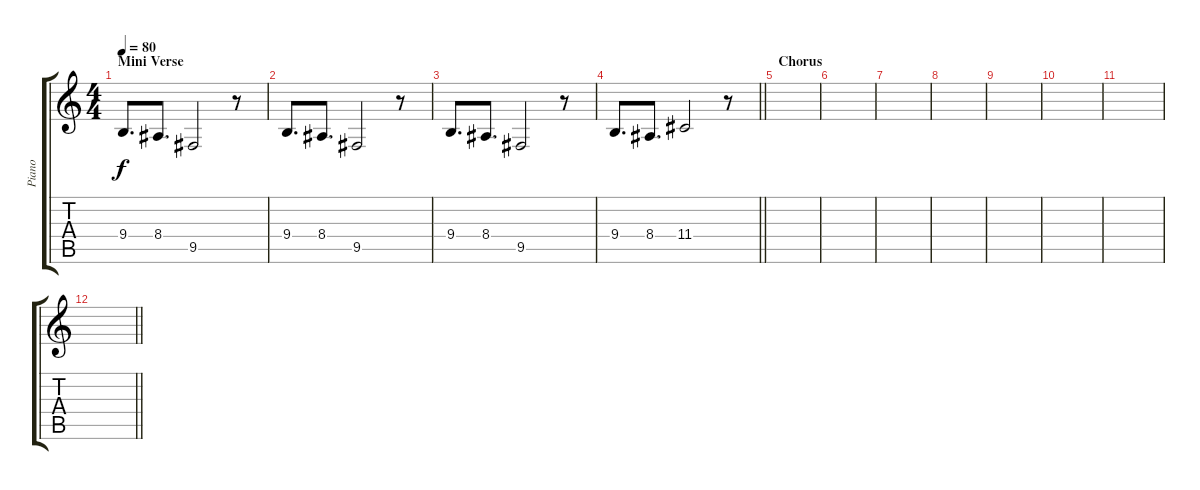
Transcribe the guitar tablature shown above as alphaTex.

\track ("Piano" "Piano") {instrument electricgrandpiano}
\staff {score tabs}
\tuning (E4 B3 G3 D3 A2 E2) {hide}
\ts (4 4)
\section ("" "Mini Verse")
\tempo 80
\clef g2
\ks c
9.4.8{d dy f} 8.4.8{d} 9.5.2 r.8 |
9.4.8{d} 8.4.8{d} 9.5.2 r.8 |
9.4.8{d} 8.4.8{d} 9.5.2 r.8 |
\barLineRight lightlight
9.4.8{d} 8.4.8{d} 11.4.2 r.8 |
\section ("" "Chorus")
|
|
|
|
|
|
|
\barLineRight lightlight
